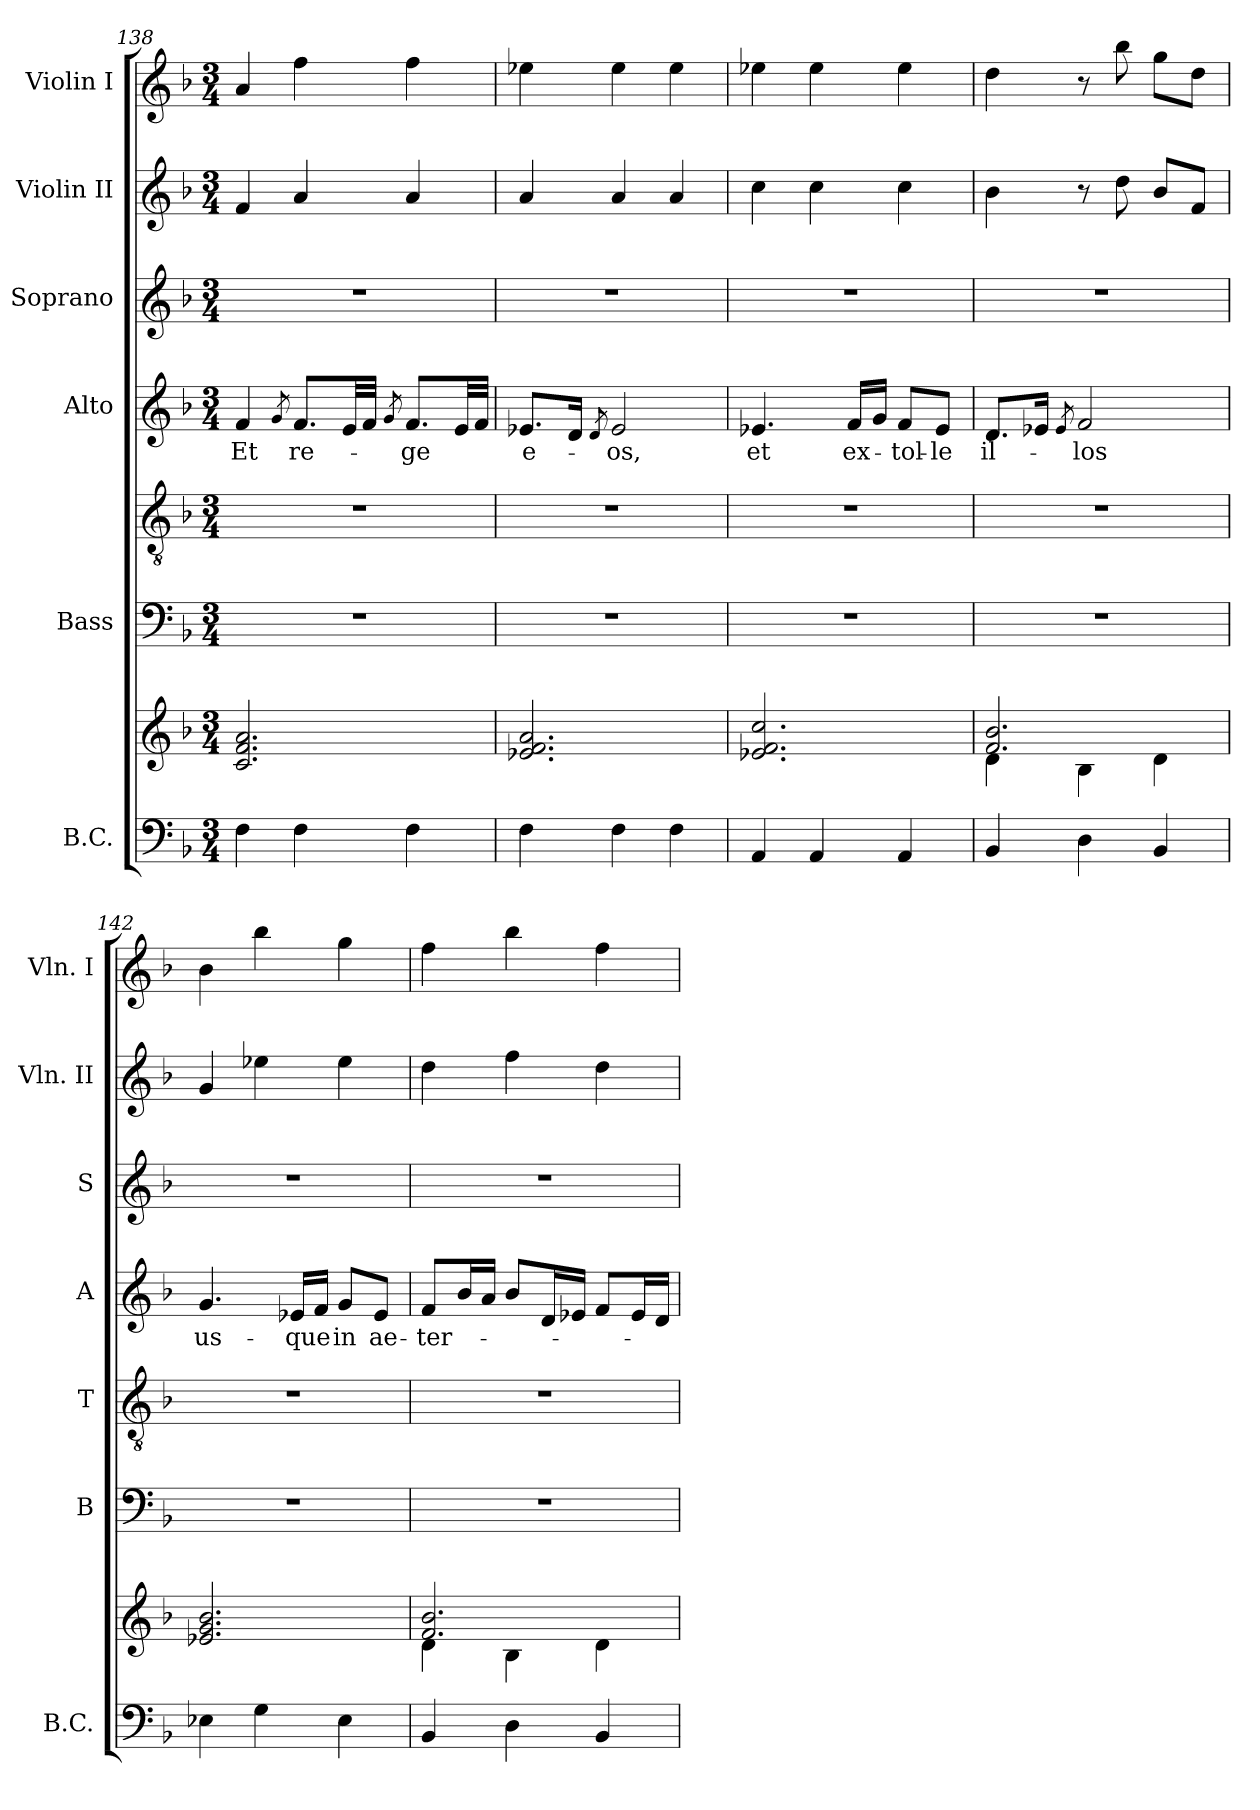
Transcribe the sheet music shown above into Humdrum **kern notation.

**kern	**kern	**kern	**kern	**kern	**text	**kern	**kern	**kern
*part7	*part7	*part6	*part5	*part4	*part4	*part3	*part2	*part1
*staff8	*staff7	*staff6	*staff5	*staff4	*staff4	*staff3	*staff2	*staff1
*I"B.C.	*	*I"Bass	*	*I"Alto	*	*I"Soprano	*I"Violin II	*I"Violin I
*I'B.C.	*	*I'B	*I'T	*I'A	*	*I'S	*I'Vln. II	*I'Vln. I
*clefF4	*clefG2	*clefF4	*clefGv2	*clefG2	*	*clefG2	*clefG2	*clefG2
*k[b-]	*k[b-]	*k[b-]	*k[b-]	*k[b-]	*	*k[b-]	*k[b-]	*k[b-]
*F:	*F:	*F:	*F:	*F:	*	*F:	*F:	*F:
*M3/4	*M3/4	*M3/4	*M3/4	*M3/4	*	*M3/4	*M3/4	*M3/4
=138	=138	=138	=138	=138	=138	=138	=138	=138
!	!	!	!	!	!LO:LY:b	!	!	!
4F\	2.c/ 2.f/ 2.a/	2.r	2.r	4f/	Et	2.r	4f/	4a/
.	.	.	.	8qg/	.	.	.	.
!	!	!	!	!	!LO:LY:b	!	!	!
4F\	.	.	.	8.f/L	re-	.	4a/	4ff\
.	.	.	.	32e/LL	.	.	.	.
.	.	.	.	32f/JJJ	.	.	.	.
.	.	.	.	8qg/	.	.	.	.
!	!	!	!	!	!LO:LY:b	!	!	!
4F\	.	.	.	8.f/L	-ge	.	4a/	4ff\
.	.	.	.	32e/LL	.	.	.	.
.	.	.	.	32f/JJJ	.	.	.	.
=139	=139	=139	=139	=139	=139	=139	=139	=139
!	!	!	!	!	!LO:LY:b	!	!	!
4F\	2.e-X/ 2.f/ 2.a/	2.r	2.r	8.e-X/L	e-	2.r	4a/	4ee-X\
.	.	.	.	16d/Jk	.	.	.	.
.	.	.	.	8qd/	.	.	.	.
!	!	!	!	!	!LO:LY:b	!	!	!
4F\	.	.	.	2e-/	-os,	.	4a/	4ee-\
4F\	.	.	.	.	.	.	4a/	4ee-\
!!LO:LB:g=z
=140	=140	=140	=140	=140	=140	=140	=140	=140
!	!	!	!	!	!LO:LY:b	!	!	!
4AA/	2.e-X/ 2.f/ 2.cc/	2.r	2.r	4.e-X/	et	2.r	4cc\	4ee-X\
4AA/	.	.	.	.	.	.	4cc\	4ee-\
!	!	!	!	!	!LO:LY:b	!	!	!
.	.	.	.	16f/LL	ex-	.	.	.
.	.	.	.	16g/JJ	.	.	.	.
!	!	!	!	!	!LO:LY:b	!	!	!
4AA/	.	.	.	8f/L	-tol-	.	4cc\	4ee-\
!	!	!	!	!	!LO:LY:b	!	!	!
.	.	.	.	8e-/J	-le	.	.	.
=141	=141	=141	=141	=141	=141	=141	=141	=141
*	*^	*	*	*	*	*	*	*
!	!	!	!	!	!	!LO:LY:b	!	!	!
4BB-/	2.f/ 2.b-/	4d\	2.r	2.r	8.d/L	il-	2.r	4b-\	4dd\
.	.	.	.	.	16e-X/Jk	.	.	.	.
.	.	.	.	.	8qe-/	.	.	.	.
!	!	!	!	!	!	!LO:LY:b	!	!	!
4D\	.	4B-\	.	.	2f/	-los	.	8r	8r
.	.	.	.	.	.	.	.	8dd\	8bb-\
4BB-/	.	4d\	.	.	.	.	.	8b-/L	8gg\L
.	.	.	.	.	.	.	.	8f/J	8dd\J
*	*v	*v	*	*	*	*	*	*	*
=142	=142	=142	=142	=142	=142	=142	=142	=142
!	!	!	!	!	!LO:LY:b	!	!	!
4E-X\	2.e-X/ 2.g/ 2.b-/	2.r	2.r	4.g/	us-	2.r	4g/	4b-\
4G\	.	.	.	.	.	.	4ee-X\	4bb-\
!	!	!	!	!	!LO:LY:b	!	!	!
.	.	.	.	16e-X/LL	-que	.	.	.
.	.	.	.	16f/JJ	.	.	.	.
!	!	!	!	!	!LO:LY:b	!	!	!
4E-\	.	.	.	8g/L	in	.	4ee-\	4gg\
!	!	!	!	!	!LO:LY:b	!	!	!
.	.	.	.	8e-/J	ae-	.	.	.
=143	=143	=143	=143	=143	=143	=143	=143	=143
*	*^	*	*	*	*	*	*	*
!	!	!	!	!	!	!LO:LY:b	!	!	!
4BB-/	2.f/ 2.b-/	4d\	2.r	2.r	8f/L	-ter-	2.r	4dd\	4ff\
.	.	.	.	.	16b-/L	.	.	.	.
.	.	.	.	.	16a/JJ	.	.	.	.
4D\	.	4B-\	.	.	8b-/L	.	.	4ff\	4bb-\
.	.	.	.	.	16d/L	.	.	.	.
.	.	.	.	.	16e-X/JJ	.	.	.	.
4BB-/	.	4d\	.	.	8f/L	.	.	4dd\	4ff\
.	.	.	.	.	16e-/L	.	.	.	.
.	.	.	.	.	16d/JJ	.	.	.	.
*	*v	*v	*	*	*	*	*	*	*
=	=	=	=	=	=	=	=	=
*-	*-	*-	*-	*-	*-	*-	*-	*-
